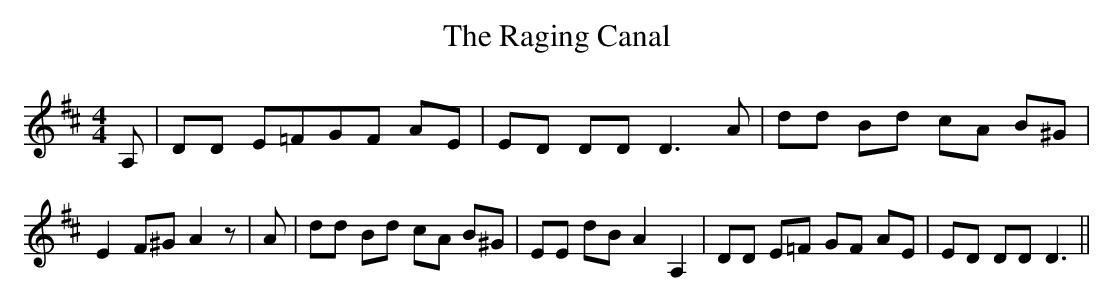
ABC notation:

X:1
T:The Raging Canal
M:4/4
L:1/8
K:D
 A,| DD E=FG-F AE| ED DD D3 A| dd Bd cA B^G| E2 F^G A2 z| A| dd Bd cA B^G|\
 EE dB A2 A,2| DD E=F GF AE| ED DD D3||
